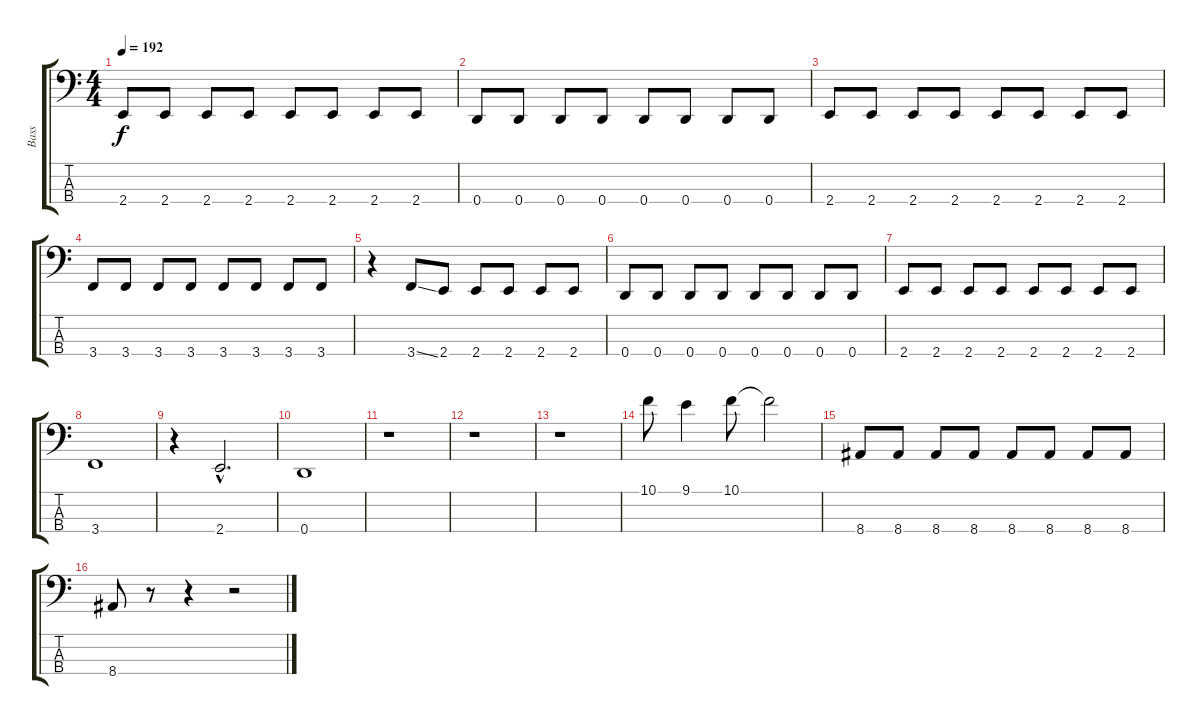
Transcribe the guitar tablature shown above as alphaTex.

\track ("Bass" "Bass") {instrument electricbassfinger}
\staff {score tabs}
\tuning (G2 D2 A1 D1) {hide}
\ts (4 4)
\tempo 192
\clef f4
\ks c
2.4.8{dy f} 2.4.8 2.4.8 2.4.8 2.4.8 2.4.8 2.4.8 2.4.8 |
0.4.8 0.4.8 0.4.8 0.4.8 0.4.8 0.4.8 0.4.8 0.4.8 |
2.4.8 2.4.8 2.4.8 2.4.8 2.4.8 2.4.8 2.4.8 2.4.8 |
3.4.8 3.4.8 3.4.8 3.4.8 3.4.8 3.4.8 3.4.8 3.4.8 |
r.4 3.4{ss}.8 2.4.8 2.4.8 2.4.8 2.4.8 2.4.8 |
0.4.8 0.4.8 0.4.8 0.4.8 0.4.8 0.4.8 0.4.8 0.4.8 |
2.4.8 2.4.8 2.4.8 2.4.8 2.4.8 2.4.8 2.4.8 2.4.8 |
3.4.1 |
r.4 2.4{hac}.2{d} |
0.4.1 |
r.1 |
r.1 |
r.1 |
10.1.8 9.1.4 10.1.8 10.1{t}.2 |
8.4.8 8.4.8 8.4.8 8.4.8 8.4.8 8.4.8 8.4.8 8.4.8 |
8.4.8 r.8 r.4 r.2
